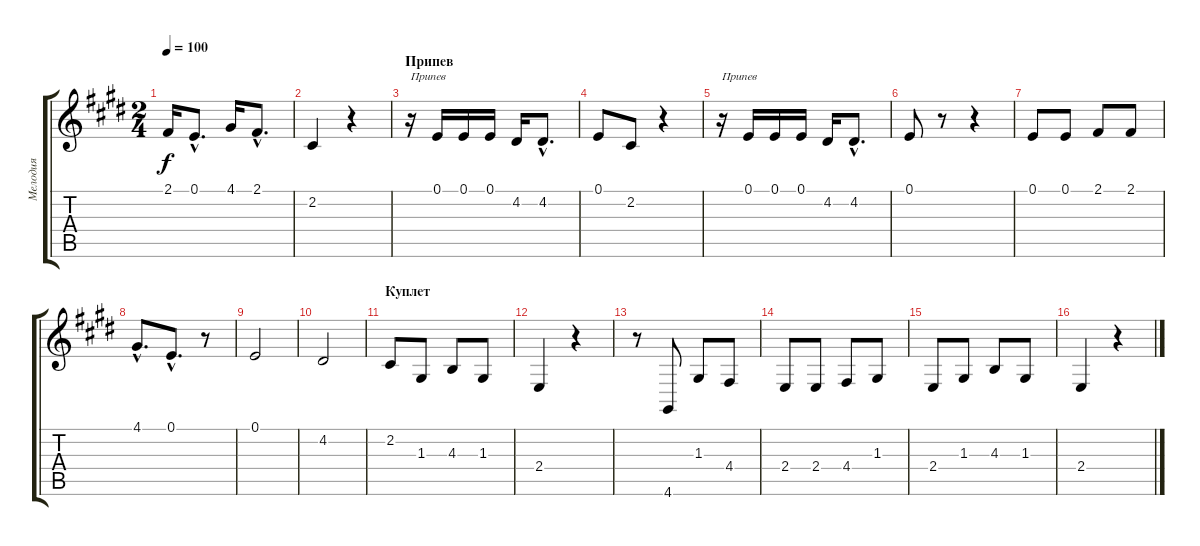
\track ("Мелодия" "Мелодия") {instrument choiraahs}
\staff {score tabs}
\tuning (E4 B3 G3 D3 A2 E2) {hide}
\ts (2 4)
\tempo 100
\clef g2
\ks c#minor
2.1.16{dy f} 0.1{hac}.8{d} 4.1.16 2.1{hac}.8{d} |
2.2.4 r.4 |
\section ("" "Припев")
r.16{txt "Припев"} 0.1.16 0.1.16 0.1.16 4.2.16 4.2{hac}.8{d} |
0.1.8 2.2.8 r.4 |
r.16{txt "Припев"} 0.1.16 0.1.16 0.1.16 4.2.16 4.2{hac}.8{d} |
0.1.8 r.8 r.4 |
0.1.8 0.1.8 2.1.8 2.1.8 |
4.1{hac}.8{d} 0.1{hac}.8{d} r.8 |
0.1.2 |
4.2.2 |
\section ("" "Куплет")
2.2.8 1.3.8 4.3.8 1.3.8 |
2.4.4 r.4 |
r.8 4.6.8 1.3.8 4.4.8 |
2.4.8 2.4.8 4.4.8 1.3.8 |
2.4.8 1.3.8 4.3.8 1.3.8 |
2.4.4 r.4
